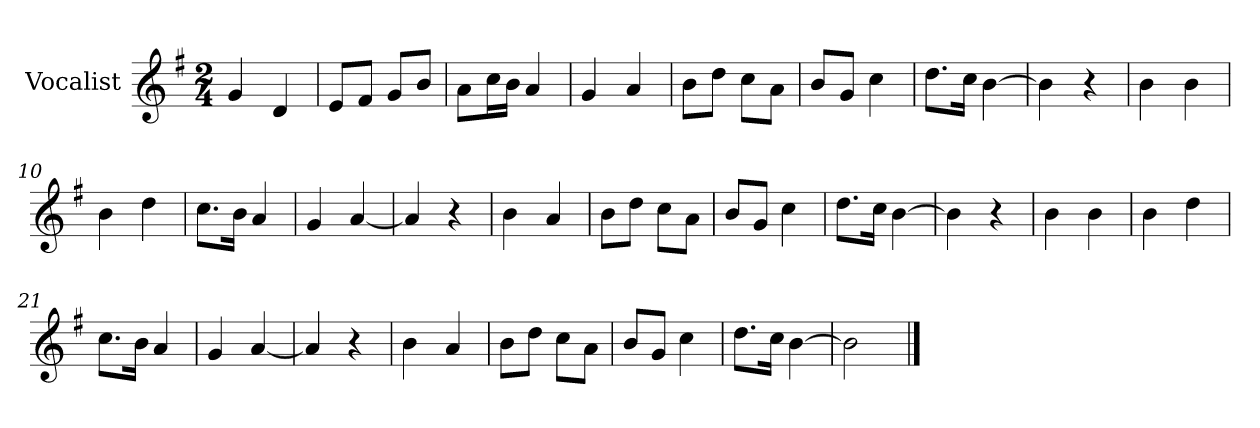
**kern
*part1
*staff1
*I"Vocalist
*k[f#]
*G:
*M2/4
=1
4g
4d
=2
8eL
8f#J
8gL
8bJ
=3
8aL
16ccL
16bJJ
4a
=4
4g
4a
=5
8bL
8ddJ
8ccL
8aJ
=6
8bL
8gJ
4cc
=7
8.ddL
16ccJk
[4b
=8
4b]
4r
=9
4b
4b
=10
4b
4dd
=11
8.ccL
16bJk
4a
=12
4g
[4a
=13
4a]
4r
=14
4b
4a
=15
8bL
8ddJ
8ccL
8aJ
=16
8bL
8gJ
4cc
=17
8.ddL
16ccJk
[4b
=18
4b]
4r
=19
4b
4b
=20
4b
4dd
=21
8.ccL
16bJk
4a
=22
4g
[4a
=23
4a]
4r
=24
4b
4a
=25
8bL
8ddJ
8ccL
8aJ
=26
8bL
8gJ
4cc
=27
8.ddL
16ccJk
[4b
=28
2b]
==
*-
